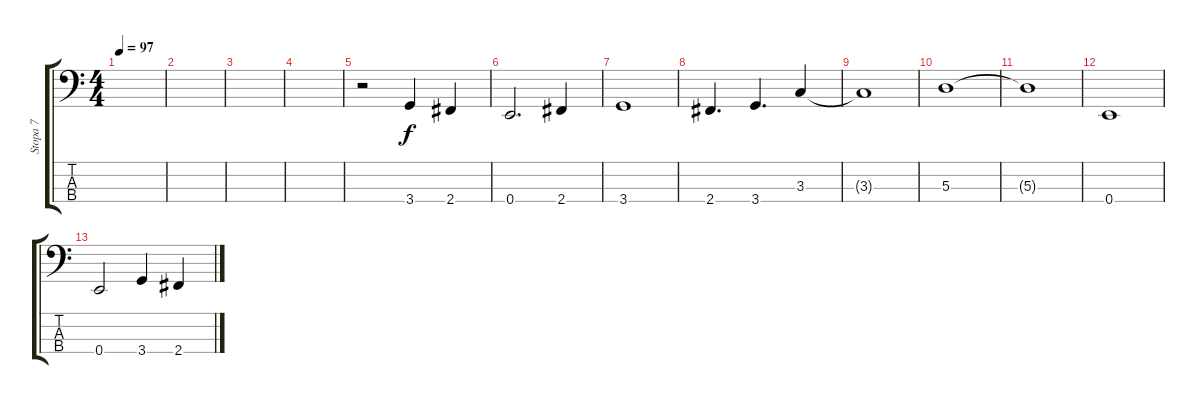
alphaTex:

\track ("Stopa 7" "Stopa 7") {instrument synthbass2}
\staff {score tabs}
\tuning (G2 D2 A1 E1) {hide}
\ts (4 4)
\tempo 97
\clef f4
\ks c
|
|
|
|
r.2 3.4.4 2.4.4 |
0.4.2{d} 2.4.4 |
3.4.1 |
2.4.4{d} 3.4.4{d} 3.3.4 |
3.3{t}.1 |
5.3.1 |
5.3{t}.1 |
0.4.1 |
0.4.2 3.4.4 2.4.4
